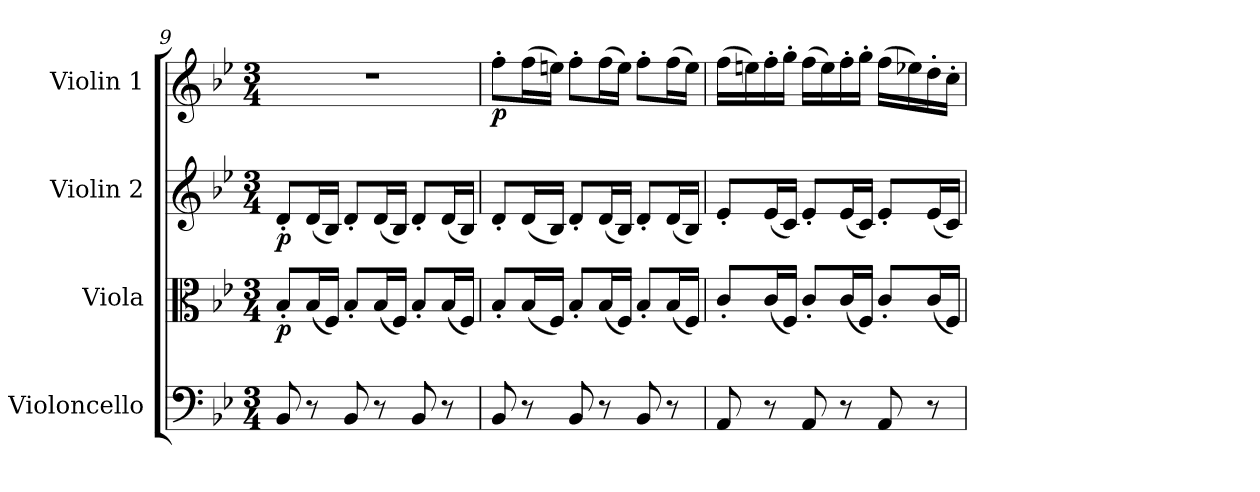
**kern	**kern	**dynam	**kern	**dynam	**kern	**dynam
*part4	*part3	*part3	*part2	*part2	*part1	*part1
*staff4	*staff3	*staff3	*staff2	*staff2	*staff1	*staff1
*I"Violoncello	*I"Viola	*	*I"Violin 2	*	*I"Violin 1	*
*I'Vc	*I'Vla	*	*I'Vln	*	*I'Vln	*
*clefF4	*clefC3	*	*clefG2	*	*clefG2	*
*k[b-e-]	*k[b-e-]	*	*k[b-e-]	*	*k[b-e-]	*
*M3/4	*M3/4	*	*M3/4	*	*M3/4	*
=9	=9	=9	=9	=9	=9	=9
!	!	!LO:DY:b	!	!LO:DY:b	!	!
8BB-/	8B-'/L	p	8d'/L	p	2.r	.
8r	(<16B-/L	.	(<16d/L	.	.	.
.	16F/JJ)	.	16B-/JJ)	.	.	.
8BB-/	8B-'/L	.	8d'/L	.	.	.
8r	(<16B-/L	.	(<16d/L	.	.	.
.	16F/JJ)	.	16B-/JJ)	.	.	.
8BB-/	8B-'/L	.	8d'/L	.	.	.
8r	(<16B-/L	.	(<16d/L	.	.	.
.	16F/JJ)	.	16B-/JJ)	.	.	.
!!LO:LB:g=z
=10	=10	=10	=10	=10	=10	=10
!	!	!	!	!	!	!LO:DY:b
8BB-/	8B-'/L	.	8d'/L	.	8ff'\L	p
8r	(<16B-/L	.	(<16d/L	.	(>16ff\L	.
.	16F/JJ)	.	16B-/JJ)	.	16een\JJ)	.
8BB-/	8B-'/L	.	8d'/L	.	8ff'\L	.
8r	(<16B-/L	.	(<16d/L	.	(>16ff\L	.
.	16F/JJ)	.	16B-/JJ)	.	16ee\JJ)	.
8BB-/	8B-'/L	.	8d'/L	.	8ff'\L	.
8r	(<16B-/L	.	(<16d/L	.	(>16ff\L	.
.	16F/JJ)	.	16B-/JJ)	.	16ee\JJ)	.
=11	=11	=11	=11	=11	=11	=11
8AA/	8c'/L	.	8e-'/L	.	(>16ff\LL	.
.	.	.	.	.	16een\)	.
8r	(<16c/L	.	(<16e-/L	.	16ff'\	.
.	16F/JJ)	.	16c/JJ)	.	16gg'\JJ	.
8AA/	8c'/L	.	8e-'/L	.	(>16ff\LL	.
.	.	.	.	.	16ee\)	.
8r	(<16c/L	.	(<16e-/L	.	16ff'\	.
.	16F/JJ)	.	16c/JJ)	.	16gg'\JJ	.
8AA/	8c'/L	.	8e-'/L	.	(>16ff\LL	.
.	.	.	.	.	16ee-X\)	.
8r	(<16c/L	.	(<16e-/L	.	16dd'\	.
.	16F/JJ)	.	16c/JJ)	.	16cc'\JJ	.
=	=	=	=	=	=	=
*-	*-	*-	*-	*-	*-	*-
